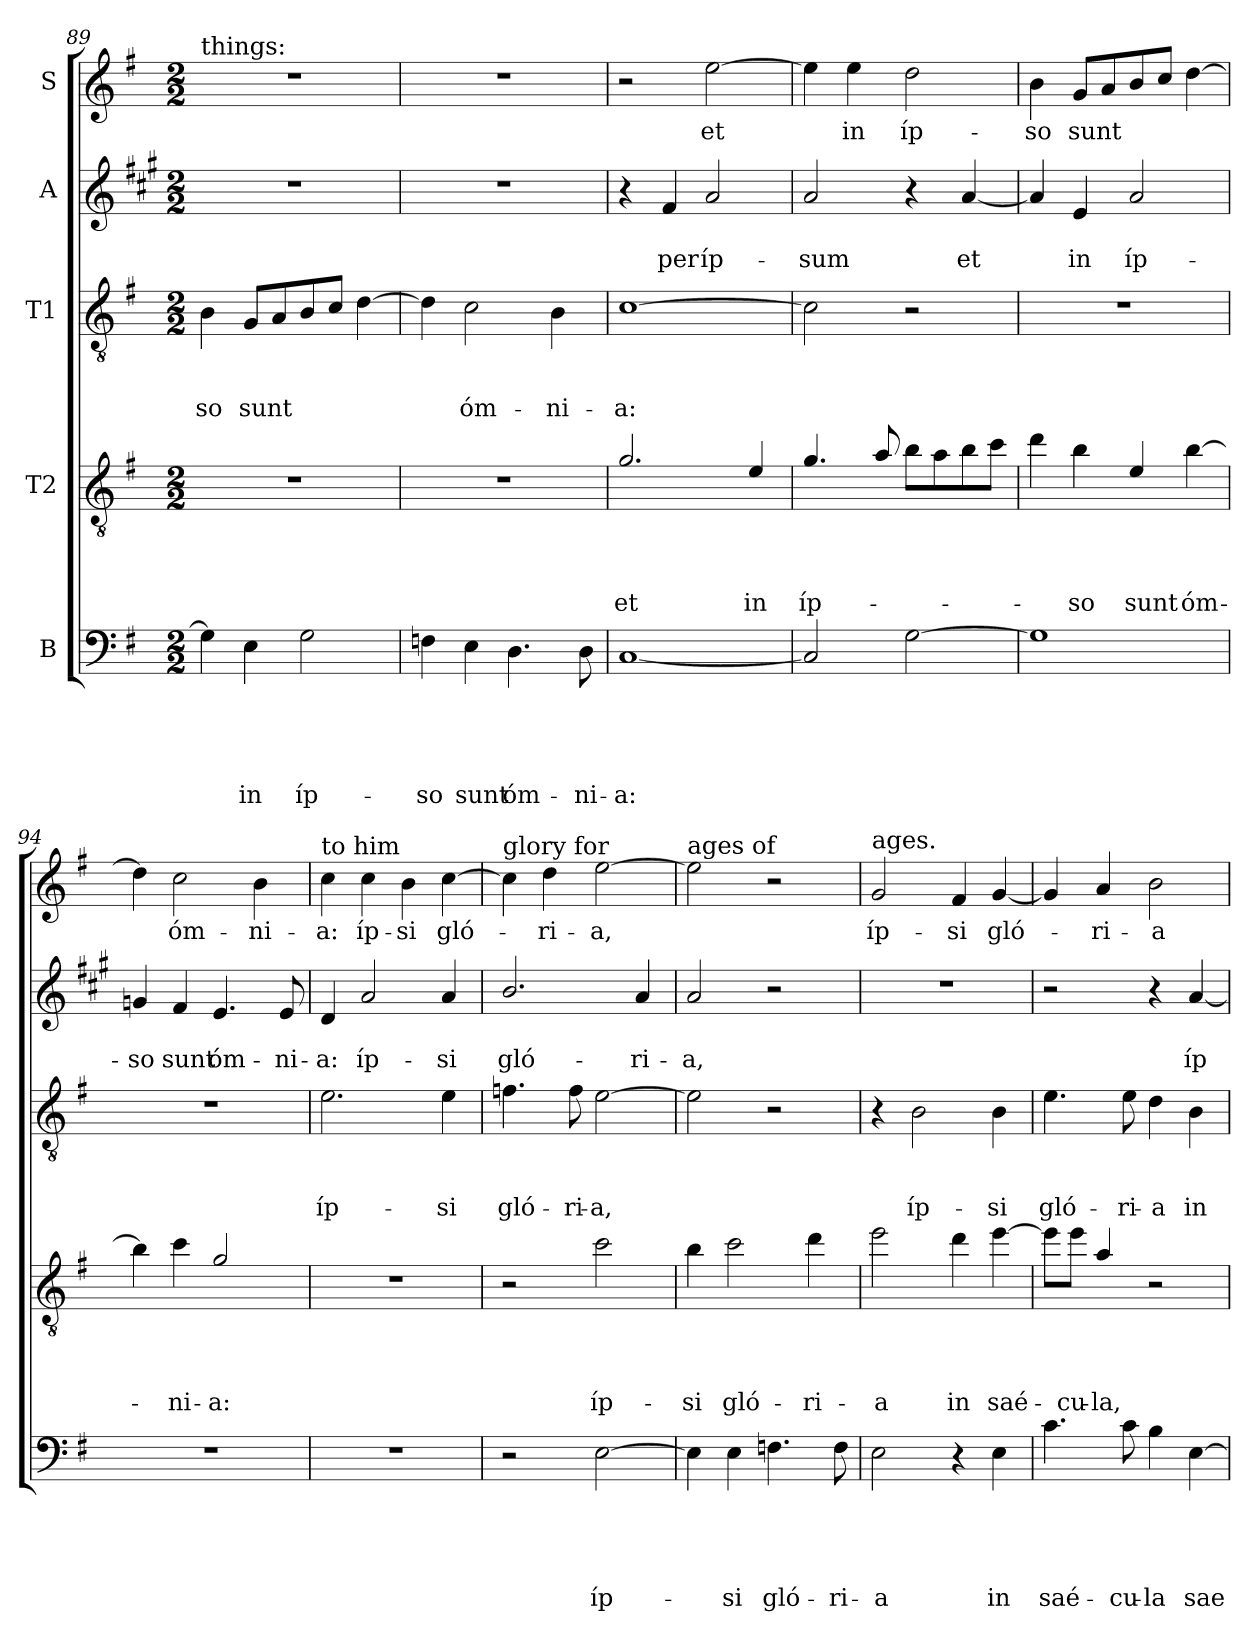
**kern	**text	**text	**text	**text	**text	**kern	**text	**text	**text	**text	**kern	**text	**text	**text	**kern	**text	**text	**kern	**text
*part5	*part5	*part5	*part5	*part5	*part5	*part4	*part4	*part4	*part4	*part4	*part3	*part3	*part3	*part3	*part2	*part2	*part2	*part1	*part1
*staff5	*staff5	*staff5	*staff5	*staff5	*staff5	*staff4	*staff4	*staff4	*staff4	*staff4	*staff3	*staff3	*staff3	*staff3	*staff2	*staff2	*staff2	*staff1	*staff1
*I"B	*	*	*	*	*	*I"T2	*	*	*	*	*I"T1	*	*	*	*I"A	*	*	*I"S	*
*clefF4	*	*	*	*	*	*clefGv2	*	*	*	*	*clefGv2	*	*	*	*clefG2	*	*	*clefG2	*
*	*	*	*	*	*	*ITrd8c14	*	*	*	*	*	*	*	*	*ITrd1c2	*	*	*	*
*k[f#]	*	*	*	*	*	*k[f#]	*	*	*	*	*k[f#]	*	*	*	*k[f#]	*	*	*k[f#]	*
*G:	*	*	*	*	*	*G:	*	*	*	*	*G:	*	*	*	*G:	*	*	*G:	*
*M2/2	*	*	*	*	*	*M2/2	*	*	*	*	*M2/2	*	*	*	*M2/2	*	*	*M2/2	*
=89	=89	=89	=89	=89	=89	=89	=89	=89	=89	=89	=89	=89	=89	=89	=89	=89	=89	=89	=89
!	!	!	!	!	!	!	!	!	!	!	!	!	!	!	!	!	!	!LO:TX:a:t=things&colon;	!
!	!	!	!	!	!	!	!	!	!	!	!	!	!	!LO:LY:b	!	!	!	!	!
4G\]	.	.	.	.	.	1r	.	.	.	.	4B\	.	.	-so	1r	.	.	1r	.
!	!	!	!	!	!LO:LY:b	!	!	!	!	!	!	!	!	!LO:LY:b	!	!	!	!	!
4E\	.	.	.	.	in	.	.	.	.	.	8G/L	.	.	sunt	.	.	.	.	.
.	.	.	.	.	.	.	.	.	.	.	8A/	.	.	.	.	.	.	.	.
!	!	!	!	!	!LO:LY:b	!	!	!	!	!	!	!	!	!	!	!	!	!	!
2G\	.	.	.	.	íp-	.	.	.	.	.	8B/	.	.	.	.	.	.	.	.
.	.	.	.	.	.	.	.	.	.	.	8c/J	.	.	.	.	.	.	.	.
.	.	.	.	.	.	.	.	.	.	.	[4d\	.	.	.	.	.	.	.	.
=90	=90	=90	=90	=90	=90	=90	=90	=90	=90	=90	=90	=90	=90	=90	=90	=90	=90	=90	=90
!	!	!	!	!	!LO:LY:b	!	!	!	!	!	!	!	!	!	!	!	!	!	!
4Fn\	.	.	.	.	-so	1r	.	.	.	.	4d\]	.	.	.	1r	.	.	1r	.
!	!	!	!	!	!LO:LY:b	!	!	!	!	!	!	!	!	!LO:LY:b	!	!	!	!	!
4E\	.	.	.	.	sunt	.	.	.	.	.	2c\	.	.	óm-	.	.	.	.	.
!	!	!	!	!	!LO:LY:b	!	!	!	!	!	!	!	!	!	!	!	!	!	!
4.D\	.	.	.	.	óm-	.	.	.	.	.	.	.	.	.	.	.	.	.	.
!	!	!	!	!	!	!	!	!	!	!	!	!	!	!LO:LY:b	!	!	!	!	!
.	.	.	.	.	.	.	.	.	.	.	4B\	.	.	-ni-	.	.	.	.	.
!	!	!	!	!	!LO:LY:b	!	!	!	!	!	!	!	!	!	!	!	!	!	!
8D\	.	.	.	.	-ni-	.	.	.	.	.	.	.	.	.	.	.	.	.	.
=91	=91	=91	=91	=91	=91	=91	=91	=91	=91	=91	=91	=91	=91	=91	=91	=91	=91	=91	=91
!	!	!	!	!	!LO:LY:b	!	!	!	!	!LO:LY:b	!	!	!	!LO:LY:b	!	!	!	!	!
[1C	.	.	.	.	-a:	2.G/	.	.	.	et	[1c	.	.	-a:	4r	.	.	2r	.
!	!	!	!	!	!	!	!	!	!	!	!	!	!	!	!	!	!LO:LY:b	!	!
.	.	.	.	.	.	.	.	.	.	.	.	.	.	.	4e/	.	per	.	.
!	!	!	!	!	!	!	!	!	!	!	!	!	!	!	!	!	!LO:LY:b	!	!LO:LY:b
.	.	.	.	.	.	.	.	.	.	.	.	.	.	.	2g/	.	íp-	[2ee\	et
!	!	!	!	!	!	!	!	!	!	!LO:LY:b	!	!	!	!	!	!	!	!	!
.	.	.	.	.	.	4E/	.	.	.	in	.	.	.	.	.	.	.	.	.
!!LO:PB:g=z
=92	=92	=92	=92	=92	=92	=92	=92	=92	=92	=92	=92	=92	=92	=92	=92	=92	=92	=92	=92
!	!	!	!	!	!	!	!	!	!	!LO:LY:b	!	!	!	!	!	!	!LO:LY:b	!	!
2C/]	.	.	.	.	.	4.G/	.	.	.	íp-	2c\]	.	.	.	2g/	.	-sum	4ee\]	.
!	!	!	!	!	!	!	!	!	!	!	!	!	!	!	!	!	!	!	!LO:LY:b
.	.	.	.	.	.	.	.	.	.	.	.	.	.	.	.	.	.	4ee\	in
.	.	.	.	.	.	8A/	.	.	.	.	.	.	.	.	.	.	.	.	.
!	!	!	!	!	!	!	!	!	!	!	!	!	!	!	!	!	!	!	!LO:LY:b
[2G\	.	.	.	.	.	8B\L	.	.	.	.	2r	.	.	.	4r	.	.	2dd\	íp-
.	.	.	.	.	.	8A\	.	.	.	.	.	.	.	.	.	.	.	.	.
!	!	!	!	!	!	!	!	!	!	!	!	!	!	!	!	!	!LO:LY:b	!	!
.	.	.	.	.	.	8B\	.	.	.	.	.	.	.	.	[4g/	.	et	.	.
.	.	.	.	.	.	8c\J	.	.	.	.	.	.	.	.	.	.	.	.	.
=93	=93	=93	=93	=93	=93	=93	=93	=93	=93	=93	=93	=93	=93	=93	=93	=93	=93	=93	=93
!	!	!	!	!	!	!	!	!	!	!	!	!	!	!	!	!	!	!	!LO:LY:b
1G]	.	.	.	.	.	4d\	.	.	.	.	1r	.	.	.	4g/]	.	.	4b\	-so
!	!	!	!	!	!	!	!	!	!	!LO:LY:b	!	!	!	!	!	!	!LO:LY:b	!	!LO:LY:b
.	.	.	.	.	.	4B\	.	.	.	-so	.	.	.	.	4d/	.	in	8g/L	sunt
.	.	.	.	.	.	.	.	.	.	.	.	.	.	.	.	.	.	8a/	.
!	!	!	!	!	!	!	!	!	!	!LO:LY:b	!	!	!	!	!	!	!LO:LY:b	!	!
.	.	.	.	.	.	4E/	.	.	.	sunt	.	.	.	.	2g/	.	íp-	8b/	.
.	.	.	.	.	.	.	.	.	.	.	.	.	.	.	.	.	.	8cc/J	.
!	!	!	!	!	!	!	!	!	!	!LO:LY:b	!	!	!	!	!	!	!	!	!
.	.	.	.	.	.	[4B\	.	.	.	óm-	.	.	.	.	.	.	.	[4dd\	.
=94	=94	=94	=94	=94	=94	=94	=94	=94	=94	=94	=94	=94	=94	=94	=94	=94	=94	=94	=94
!	!	!	!	!	!	!	!	!	!	!	!	!	!	!	!	!	!LO:LY:b	!	!
1r	.	.	.	.	.	4B\]	.	.	.	.	1r	.	.	.	4fn/	.	-so	4dd\]	.
!	!	!	!	!	!	!	!	!	!	!LO:LY:b	!	!	!	!	!	!	!LO:LY:b	!	!LO:LY:b
.	.	.	.	.	.	4c\	.	.	.	-ni-	.	.	.	.	4e/	.	sunt	2cc\	óm-
!	!	!	!	!	!	!	!	!	!	!LO:LY:b	!	!	!	!	!	!	!LO:LY:b	!	!
.	.	.	.	.	.	2G/	.	.	.	-a:	.	.	.	.	4.d/	.	óm-	.	.
!	!	!	!	!	!	!	!	!	!	!	!	!	!	!	!	!	!	!	!LO:LY:b
.	.	.	.	.	.	.	.	.	.	.	.	.	.	.	.	.	.	4b\	-ni-
!	!	!	!	!	!	!	!	!	!	!	!	!	!	!	!	!	!LO:LY:b	!	!
.	.	.	.	.	.	.	.	.	.	.	.	.	.	.	8d/	.	-ni-	.	.
=95	=95	=95	=95	=95	=95	=95	=95	=95	=95	=95	=95	=95	=95	=95	=95	=95	=95	=95	=95
!	!	!	!	!	!	!	!	!	!	!	!	!	!	!	!	!	!	!LO:TX:a:t=to him	!
!	!	!	!	!	!	!	!	!	!	!	!	!	!	!LO:LY:b	!	!	!LO:LY:b	!	!LO:LY:b
1r	.	.	.	.	.	1r	.	.	.	.	2.e\	.	.	íp-	4c/	.	-a:	4cc\	-a:
!	!	!	!	!	!	!	!	!	!	!	!	!	!	!	!	!	!LO:LY:b	!	!LO:LY:b
.	.	.	.	.	.	.	.	.	.	.	.	.	.	.	2g/	.	íp-	4cc\	íp-
!	!	!	!	!	!	!	!	!	!	!	!	!	!	!	!	!	!	!	!LO:LY:b
.	.	.	.	.	.	.	.	.	.	.	.	.	.	.	.	.	.	4b\	-si
!	!	!	!	!	!	!	!	!	!	!	!	!	!	!LO:LY:b	!	!	!LO:LY:b	!	!LO:LY:b
.	.	.	.	.	.	.	.	.	.	.	4e\	.	.	-si	4g/	.	-si	[4cc\	gló-
=96	=96	=96	=96	=96	=96	=96	=96	=96	=96	=96	=96	=96	=96	=96	=96	=96	=96	=96	=96
!	!	!	!	!	!	!	!	!	!	!	!	!	!	!	!	!	!	!LO:TX:a:t=glory for	!
!	!	!	!	!	!	!	!	!	!	!	!	!	!	!LO:LY:b	!	!	!LO:LY:b	!	!
2r	.	.	.	.	.	2r	.	.	.	.	4.fn\	.	.	gló-	2.a/	.	gló-	4cc\]	.
!	!	!	!	!	!	!	!	!	!	!	!	!	!	!	!	!	!	!	!LO:LY:b
.	.	.	.	.	.	.	.	.	.	.	.	.	.	.	.	.	.	4dd\	-ri-
!	!	!	!	!	!	!	!	!	!	!	!	!	!	!LO:LY:b	!	!	!	!	!
.	.	.	.	.	.	.	.	.	.	.	8f\	.	.	-ri-	.	.	.	.	.
!	!	!	!	!	!LO:LY:b	!	!	!	!	!LO:LY:b	!	!	!	!LO:LY:b	!	!	!	!	!LO:LY:b
[2E\	.	.	.	.	íp-	2c\	.	.	.	íp-	[2e\	.	.	-a,	.	.	.	[2ee\	-a,
!	!	!	!	!	!	!	!	!	!	!	!	!	!	!	!	!	!LO:LY:b	!	!
.	.	.	.	.	.	.	.	.	.	.	.	.	.	.	4g/	.	-ri-	.	.
!!LO:LB:g=z
=97	=97	=97	=97	=97	=97	=97	=97	=97	=97	=97	=97	=97	=97	=97	=97	=97	=97	=97	=97
!	!	!	!	!	!	!	!	!	!	!	!	!	!	!	!	!	!	!LO:TX:a:t=ages of	!
!	!	!	!	!	!	!	!	!	!	!LO:LY:b	!	!	!	!	!	!	!LO:LY:b	!	!
4E\]	.	.	.	.	.	4B\	.	.	.	-si	2e\]	.	.	.	2g/	.	-a,	2ee\]	.
!	!	!	!	!	!LO:LY:b	!	!	!	!	!LO:LY:b	!	!	!	!	!	!	!	!	!
4E\	.	.	.	.	-si	2c\	.	.	.	gló-	.	.	.	.	.	.	.	.	.
!	!	!	!	!	!LO:LY:b	!	!	!	!	!	!	!	!	!	!	!	!	!	!
4.Fn\	.	.	.	.	gló-	.	.	.	.	.	2r	.	.	.	2r	.	.	2r	.
!	!	!	!	!	!	!	!	!	!	!LO:LY:b	!	!	!	!	!	!	!	!	!
.	.	.	.	.	.	4d\	.	.	.	-ri-	.	.	.	.	.	.	.	.	.
!	!	!	!	!	!LO:LY:b	!	!	!	!	!	!	!	!	!	!	!	!	!	!
8F\	.	.	.	.	-ri-	.	.	.	.	.	.	.	.	.	.	.	.	.	.
=98	=98	=98	=98	=98	=98	=98	=98	=98	=98	=98	=98	=98	=98	=98	=98	=98	=98	=98	=98
!	!	!	!	!	!	!	!	!	!	!	!	!	!	!	!	!	!	!LO:TX:a:t=ages.	!
!	!	!	!	!	!LO:LY:b	!	!	!	!	!LO:LY:b	!	!	!	!	!	!	!	!	!LO:LY:b
2E\	.	.	.	.	-a	2e\	.	.	.	-a	4r	.	.	.	1r	.	.	2g/	íp-
!	!	!	!	!	!	!	!	!	!	!	!	!	!	!LO:LY:b	!	!	!	!	!
.	.	.	.	.	.	.	.	.	.	.	2B\	.	.	íp-	.	.	.	.	.
!	!	!	!	!	!	!	!	!	!	!LO:LY:b	!	!	!	!	!	!	!	!	!LO:LY:b
4r	.	.	.	.	.	4d\	.	.	.	in	.	.	.	.	.	.	.	4f#/	-si
!	!	!	!	!	!LO:LY:b	!	!	!	!	!LO:LY:b	!	!	!	!LO:LY:b	!	!	!	!	!LO:LY:b
4E\	.	.	.	.	in	[4e\	.	.	.	saé-	4B\	.	.	-si	.	.	.	[4g/	gló-
=99	=99	=99	=99	=99	=99	=99	=99	=99	=99	=99	=99	=99	=99	=99	=99	=99	=99	=99	=99
!	!	!	!	!	!LO:LY:b	!	!	!	!	!	!	!	!	!LO:LY:b	!	!	!	!	!
4.c\	.	.	.	.	saé-	8e\L]	.	.	.	.	4.e\	.	.	gló-	2r	.	.	4g/]	.
!	!	!	!	!	!	!	!	!	!	!LO:LY:b	!	!	!	!	!	!	!	!	!
.	.	.	.	.	.	8e\J	.	.	.	-cu-	.	.	.	.	.	.	.	.	.
!	!	!	!	!	!	!	!	!	!	!LO:LY:b	!	!	!	!	!	!	!	!	!LO:LY:b
.	.	.	.	.	.	4A/	.	.	.	-la,	.	.	.	.	.	.	.	4a/	-ri-
!	!	!	!	!	!LO:LY:b	!	!	!	!	!	!	!	!	!LO:LY:b	!	!	!	!	!
8c\	.	.	.	.	-cu-	.	.	.	.	.	8e\	.	.	-ri-	.	.	.	.	.
!	!	!	!	!	!LO:LY:b	!	!	!	!	!	!	!	!	!LO:LY:b	!	!	!	!	!LO:LY:b
4B\	.	.	.	.	-la	2r	.	.	.	.	4d\	.	.	-a	4r	.	.	2b\	-a
!	!	!	!	!	!LO:LY:b	!	!	!	!	!	!	!	!	!LO:LY:b	!	!	!LO:LY:b	!	!
[4E\	.	.	.	.	sae-	.	.	.	.	.	4B\	.	.	in	[4g/	.	íp-	.	.
=	=	=	=	=	=	=	=	=	=	=	=	=	=	=	=	=	=	=	=
*-	*-	*-	*-	*-	*-	*-	*-	*-	*-	*-	*-	*-	*-	*-	*-	*-	*-	*-	*-
